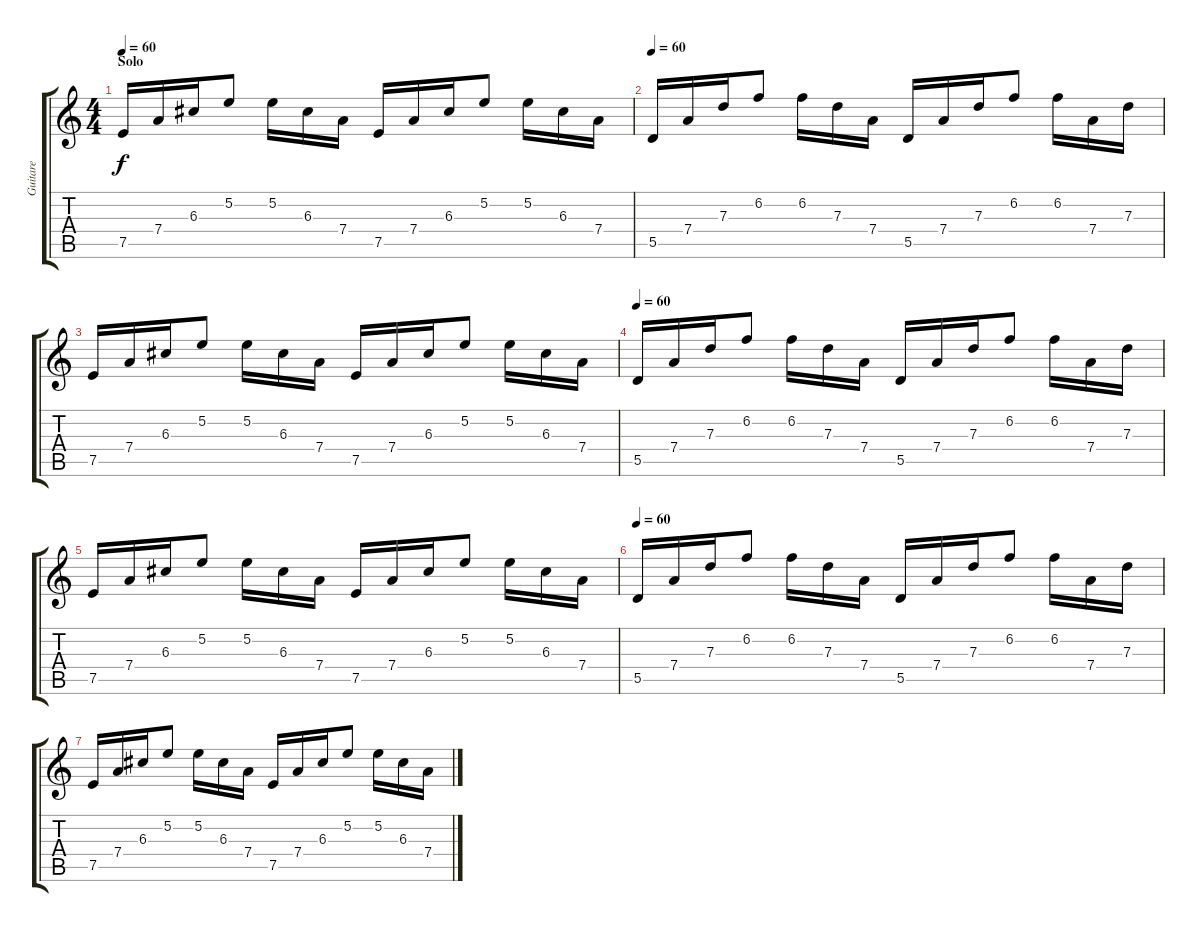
\track ("Guitare" "Guitare") {instrument acousticguitarsteel}
\staff {score tabs}
\tuning (E4 B3 G3 D3 A2 E2) {hide}
\ts (4 4)
\section ("" "Solo")
\tempo 60
\clef g2
\ks c
7.5.16{dy f volume 9} 7.4.16 6.3.16 5.2.8 5.2.16 6.3.16 7.4.16 7.5.16 7.4.16 6.3.16 5.2.8 5.2.16 6.3.16 7.4.16 |
\tempo 60
5.5.16 7.4.16 7.3.16 6.2.8 6.2.16 7.3.16 7.4.16 5.5.16 7.4.16 7.3.16 6.2.8 6.2.16 7.4.16 7.3.16 |
7.5.16 7.4.16 6.3.16 5.2.8 5.2.16 6.3.16 7.4.16 7.5.16 7.4.16 6.3.16 5.2.8 5.2.16 6.3.16 7.4.16 |
\tempo 60
5.5.16 7.4.16 7.3.16 6.2.8 6.2.16 7.3.16 7.4.16 5.5.16 7.4.16 7.3.16 6.2.8 6.2.16 7.4.16 7.3.16 |
7.5.16 7.4.16 6.3.16 5.2.8 5.2.16 6.3.16 7.4.16 7.5.16 7.4.16 6.3.16 5.2.8 5.2.16 6.3.16 7.4.16 |
\tempo 60
5.5.16 7.4.16 7.3.16 6.2.8 6.2.16 7.3.16 7.4.16 5.5.16 7.4.16 7.3.16 6.2.8 6.2.16 7.4.16 7.3.16 |
7.5.16 7.4.16 6.3.16 5.2.8 5.2.16 6.3.16 7.4.16 7.5.16 7.4.16 6.3.16 5.2.8 5.2.16 6.3.16 7.4.16
